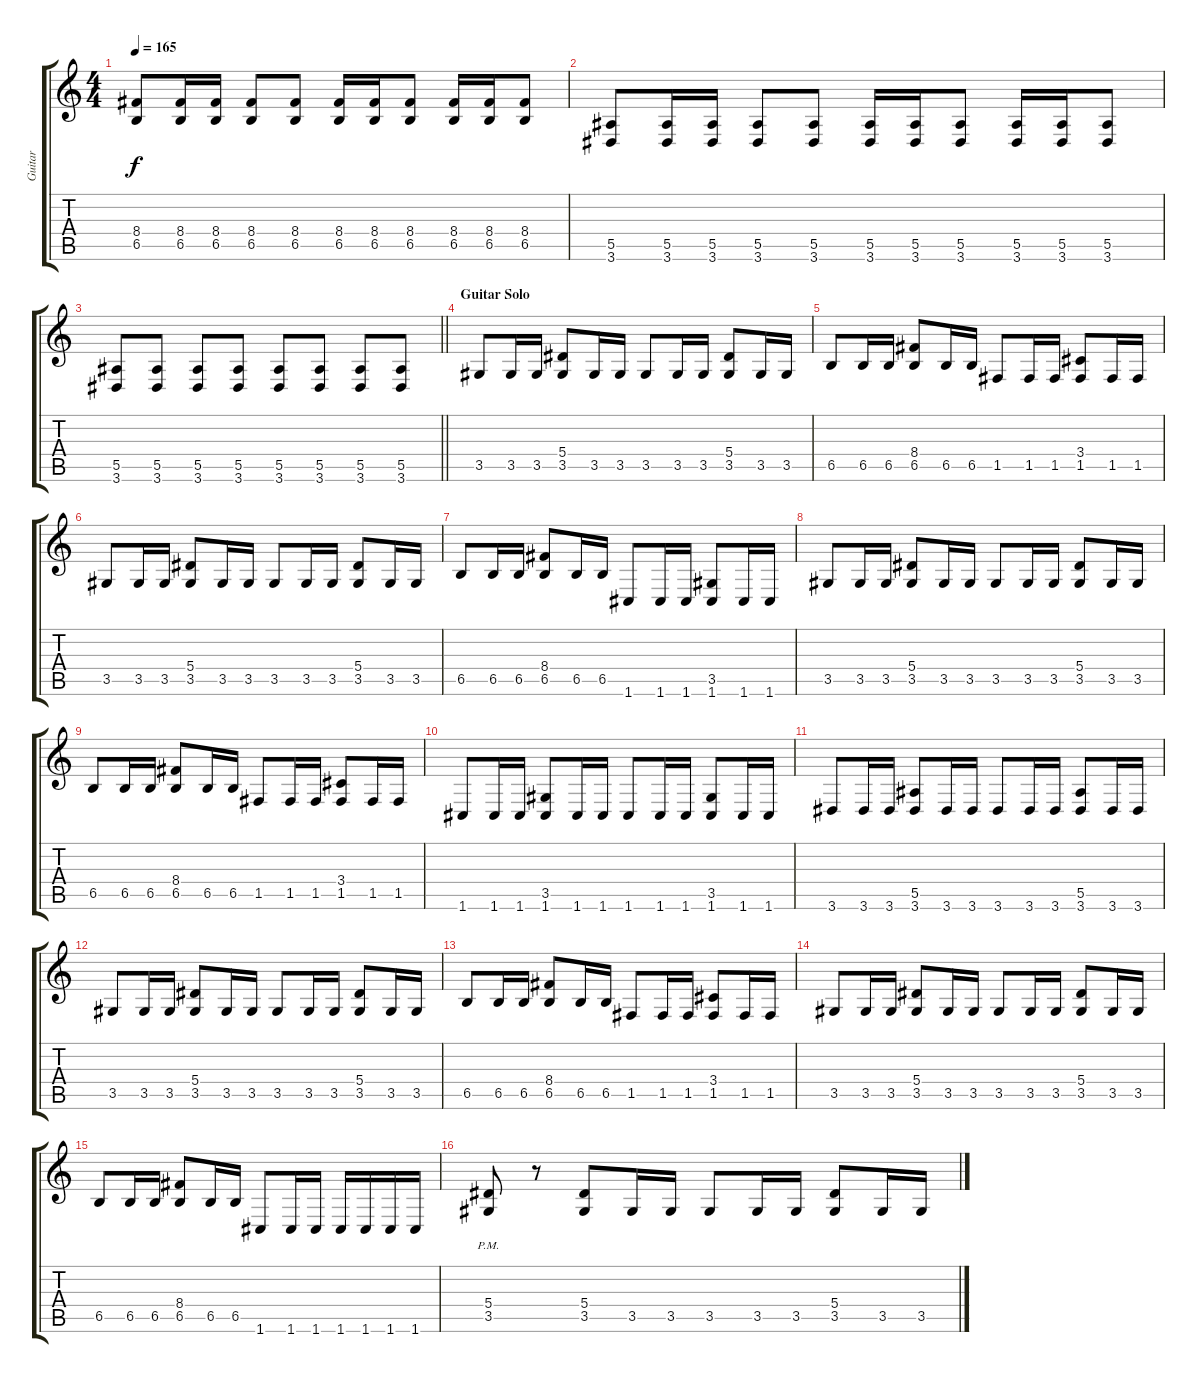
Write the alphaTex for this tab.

\track ("Guitar" "Guitar") {instrument distortionguitar}
\staff {score tabs}
\tuning (C4 G3 Eb3 Bb2 F2 C2) {hide}
\ts (4 4)
\tempo 165
\clef g2
\ks c
(8.4 6.5).8{dy f} (8.4 6.5).16 (8.4 6.5).16 (8.4 6.5).8 (8.4 6.5).8 (8.4 6.5).16 (8.4 6.5).16 (8.4 6.5).8 (8.4 6.5).16 (8.4 6.5).16 (8.4 6.5).8 |
(5.5 3.6).8 (5.5 3.6).16 (5.5 3.6).16 (5.5 3.6).8 (5.5 3.6).8 (5.5 3.6).16 (5.5 3.6).16 (5.5 3.6).8 (5.5 3.6).16 (5.5 3.6).16 (5.5 3.6).8 |
\barLineRight lightlight
(5.5 3.6).8 (5.5 3.6).8 (5.5 3.6).8 (5.5 3.6).8 (5.5 3.6).8 (5.5 3.6).8 (5.5 3.6).8 (5.5 3.6).8 |
\section ("" "Guitar Solo")
3.5.8 3.5.16 3.5.16 (5.4 3.5).8 3.5.16 3.5.16 3.5.8 3.5.16 3.5.16 (5.4 3.5).8 3.5.16 3.5.16 |
6.5.8 6.5.16 6.5.16 (8.4 6.5).8 6.5.16 6.5.16 1.5.8 1.5.16 1.5.16 (3.4 1.5).8 1.5.16 1.5.16 |
3.5.8 3.5.16 3.5.16 (5.4 3.5).8 3.5.16 3.5.16 3.5.8 3.5.16 3.5.16 (5.4 3.5).8 3.5.16 3.5.16 |
6.5.8 6.5.16 6.5.16 (8.4 6.5).8 6.5.16 6.5.16 1.6.8 1.6.16 1.6.16 (3.5 1.6).8 1.6.16 1.6.16 |
3.5.8 3.5.16 3.5.16 (5.4 3.5).8 3.5.16 3.5.16 3.5.8 3.5.16 3.5.16 (5.4 3.5).8 3.5.16 3.5.16 |
6.5.8 6.5.16 6.5.16 (8.4 6.5).8 6.5.16 6.5.16 1.5.8 1.5.16 1.5.16 (3.4 1.5).8 1.5.16 1.5.16 |
1.6.8 1.6.16 1.6.16 (3.5 1.6).8 1.6.16 1.6.16 1.6.8 1.6.16 1.6.16 (3.5 1.6).8 1.6.16 1.6.16 |
3.6.8 3.6.16 3.6.16 (5.5 3.6).8 3.6.16 3.6.16 3.6.8 3.6.16 3.6.16 (5.5 3.6).8 3.6.16 3.6.16 |
3.5.8 3.5.16 3.5.16 (5.4 3.5).8 3.5.16 3.5.16 3.5.8 3.5.16 3.5.16 (5.4 3.5).8 3.5.16 3.5.16 |
6.5.8 6.5.16 6.5.16 (8.4 6.5).8 6.5.16 6.5.16 1.5.8 1.5.16 1.5.16 (3.4 1.5).8 1.5.16 1.5.16 |
3.5.8 3.5.16 3.5.16 (5.4 3.5).8 3.5.16 3.5.16 3.5.8 3.5.16 3.5.16 (5.4 3.5).8 3.5.16 3.5.16 |
6.5.8 6.5.16 6.5.16 (8.4 6.5).8 6.5.16 6.5.16 1.6.8 1.6.16 1.6.16 1.6.16 1.6.16 1.6.16 1.6.16 |
(5.4{pm} 3.5{pm}).8 r.8 (5.4 3.5).8 3.5.16 3.5.16 3.5.8 3.5.16 3.5.16 (5.4 3.5).8 3.5.16 3.5.16
